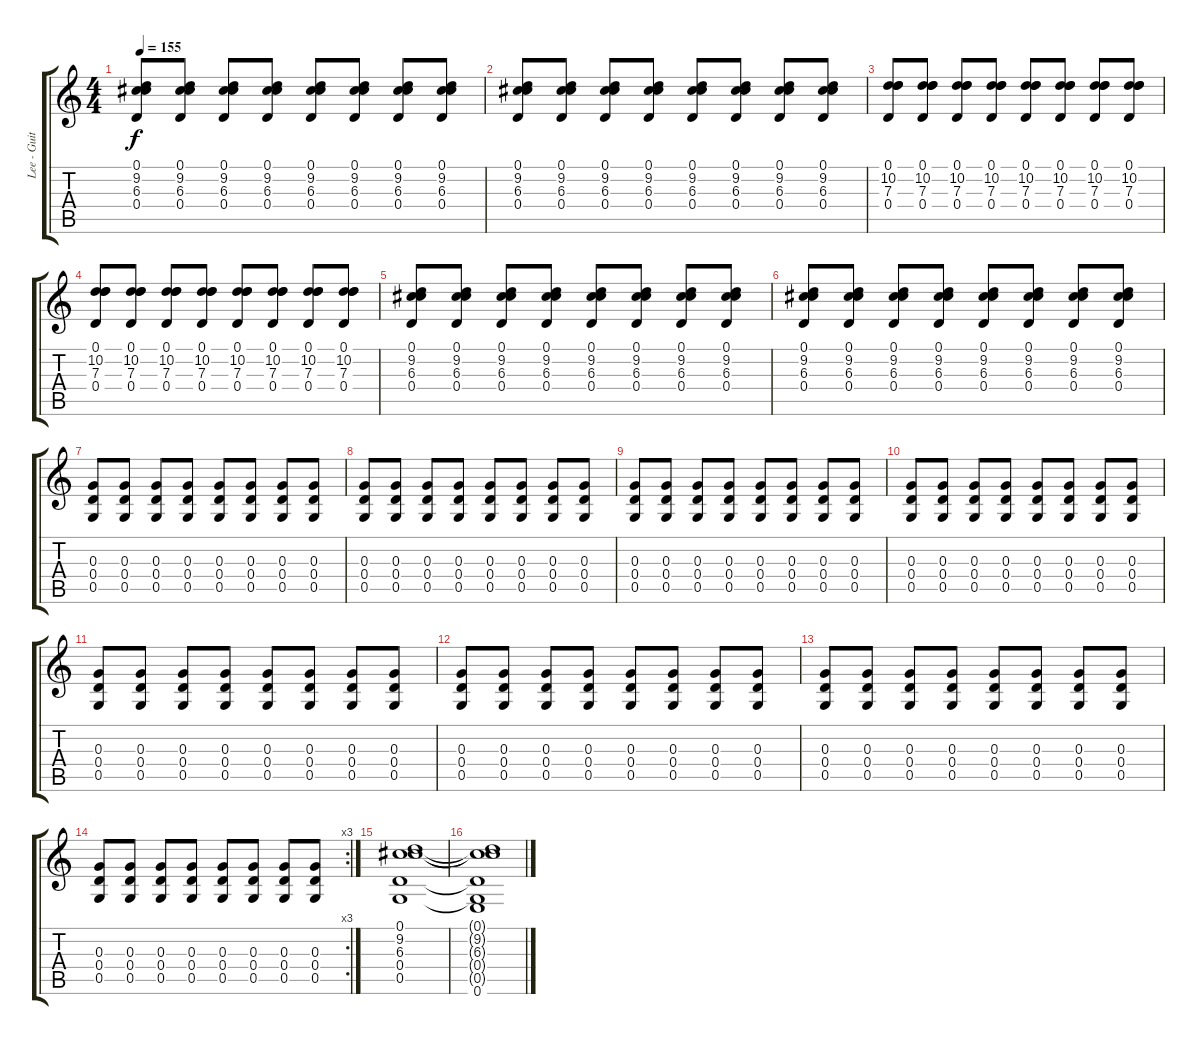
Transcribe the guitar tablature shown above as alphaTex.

\track ("Lee - Guitar" "Lee - Guit") {instrument distortionguitar}
\staff {score tabs}
\tuning (D4 E3 G3 D3 G2 E2) {hide}
\ts (4 4)
\tempo 155
\clef g2
\ks c
(0.1 9.2 6.3 0.4).8{dy f} (0.1 9.2 6.3 0.4).8 (0.1 9.2 6.3 0.4).8 (0.1 9.2 6.3 0.4).8 (0.1 9.2 6.3 0.4).8 (0.1 9.2 6.3 0.4).8 (0.1 9.2 6.3 0.4).8 (0.1 9.2 6.3 0.4).8 |
(0.1 9.2 6.3 0.4).8 (0.1 9.2 6.3 0.4).8 (0.1 9.2 6.3 0.4).8 (0.1 9.2 6.3 0.4).8 (0.1 9.2 6.3 0.4).8 (0.1 9.2 6.3 0.4).8 (0.1 9.2 6.3 0.4).8 (0.1 9.2 6.3 0.4).8 |
(0.1 10.2 7.3 0.4).8 (0.1 10.2 7.3 0.4).8 (0.1 10.2 7.3 0.4).8 (0.1 10.2 7.3 0.4).8 (0.1 10.2 7.3 0.4).8 (0.1 10.2 7.3 0.4).8 (0.1 10.2 7.3 0.4).8 (0.1 10.2 7.3 0.4).8 |
(0.1 10.2 7.3 0.4).8 (0.1 10.2 7.3 0.4).8 (0.1 10.2 7.3 0.4).8 (0.1 10.2 7.3 0.4).8 (0.1 10.2 7.3 0.4).8 (0.1 10.2 7.3 0.4).8 (0.1 10.2 7.3 0.4).8 (0.1 10.2 7.3 0.4).8 |
(0.1 9.2 6.3 0.4).8 (0.1 9.2 6.3 0.4).8 (0.1 9.2 6.3 0.4).8 (0.1 9.2 6.3 0.4).8 (0.1 9.2 6.3 0.4).8 (0.1 9.2 6.3 0.4).8 (0.1 9.2 6.3 0.4).8 (0.1 9.2 6.3 0.4).8 |
(0.1 9.2 6.3 0.4).8 (0.1 9.2 6.3 0.4).8 (0.1 9.2 6.3 0.4).8 (0.1 9.2 6.3 0.4).8 (0.1 9.2 6.3 0.4).8 (0.1 9.2 6.3 0.4).8 (0.1 9.2 6.3 0.4).8 (0.1 9.2 6.3 0.4).8 |
(0.3 0.4 0.5).8 (0.3 0.4 0.5).8 (0.3 0.4 0.5).8 (0.3 0.4 0.5).8 (0.3 0.4 0.5).8 (0.3 0.4 0.5).8 (0.3 0.4 0.5).8 (0.3 0.4 0.5).8 |
(0.3 0.4 0.5).8 (0.3 0.4 0.5).8 (0.3 0.4 0.5).8 (0.3 0.4 0.5).8 (0.3 0.4 0.5).8 (0.3 0.4 0.5).8 (0.3 0.4 0.5).8 (0.3 0.4 0.5).8 |
(0.3 0.4 0.5).8 (0.3 0.4 0.5).8 (0.3 0.4 0.5).8 (0.3 0.4 0.5).8 (0.3 0.4 0.5).8 (0.3 0.4 0.5).8 (0.3 0.4 0.5).8 (0.3 0.4 0.5).8 |
(0.3 0.4 0.5).8 (0.3 0.4 0.5).8 (0.3 0.4 0.5).8 (0.3 0.4 0.5).8 (0.3 0.4 0.5).8 (0.3 0.4 0.5).8 (0.3 0.4 0.5).8 (0.3 0.4 0.5).8 |
(0.3 0.4 0.5).8 (0.3 0.4 0.5).8 (0.3 0.4 0.5).8 (0.3 0.4 0.5).8 (0.3 0.4 0.5).8 (0.3 0.4 0.5).8 (0.3 0.4 0.5).8 (0.3 0.4 0.5).8 |
(0.3 0.4 0.5).8 (0.3 0.4 0.5).8 (0.3 0.4 0.5).8 (0.3 0.4 0.5).8 (0.3 0.4 0.5).8 (0.3 0.4 0.5).8 (0.3 0.4 0.5).8 (0.3 0.4 0.5).8 |
(0.3 0.4 0.5).8 (0.3 0.4 0.5).8 (0.3 0.4 0.5).8 (0.3 0.4 0.5).8 (0.3 0.4 0.5).8 (0.3 0.4 0.5).8 (0.3 0.4 0.5).8 (0.3 0.4 0.5).8 |
\rc 3
(0.3 0.4 0.5).8 (0.3 0.4 0.5).8 (0.3 0.4 0.5).8 (0.3 0.4 0.5).8 (0.3 0.4 0.5).8 (0.3 0.4 0.5).8 (0.3 0.4 0.5).8 (0.3 0.4 0.5).8 |
(0.1 9.2 6.3 0.4 0.5).1{volume 0} |
(0.1{t} 9.2{t} 6.3{t} 0.4{t} 0.5{t} 0.6).1
